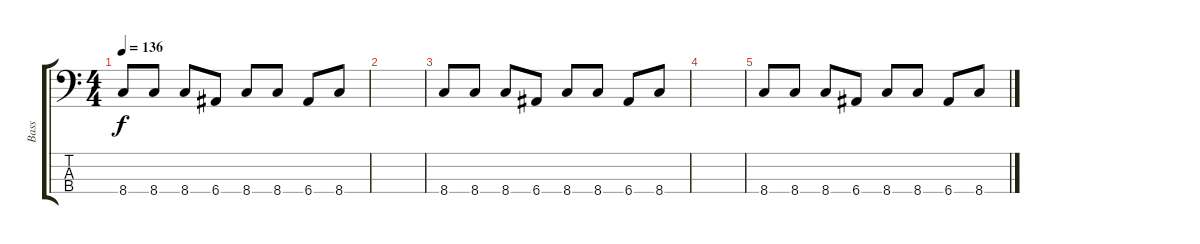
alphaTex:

\track ("Bass" "Bass") {instrument acousticguitarnylon}
\staff {score tabs}
\tuning (G2 D2 A1 E1) {hide}
\ts (4 4)
\tempo 136
\clef f4
\ks c
8.4.8{dy f} 8.4.8 8.4.8 6.4.8 8.4.8 8.4.8 6.4.8 8.4.8 |
|
8.4.8 8.4.8 8.4.8 6.4.8 8.4.8 8.4.8 6.4.8 8.4.8 |
|
8.4.8 8.4.8 8.4.8 6.4.8 8.4.8 8.4.8 6.4.8 8.4.8
